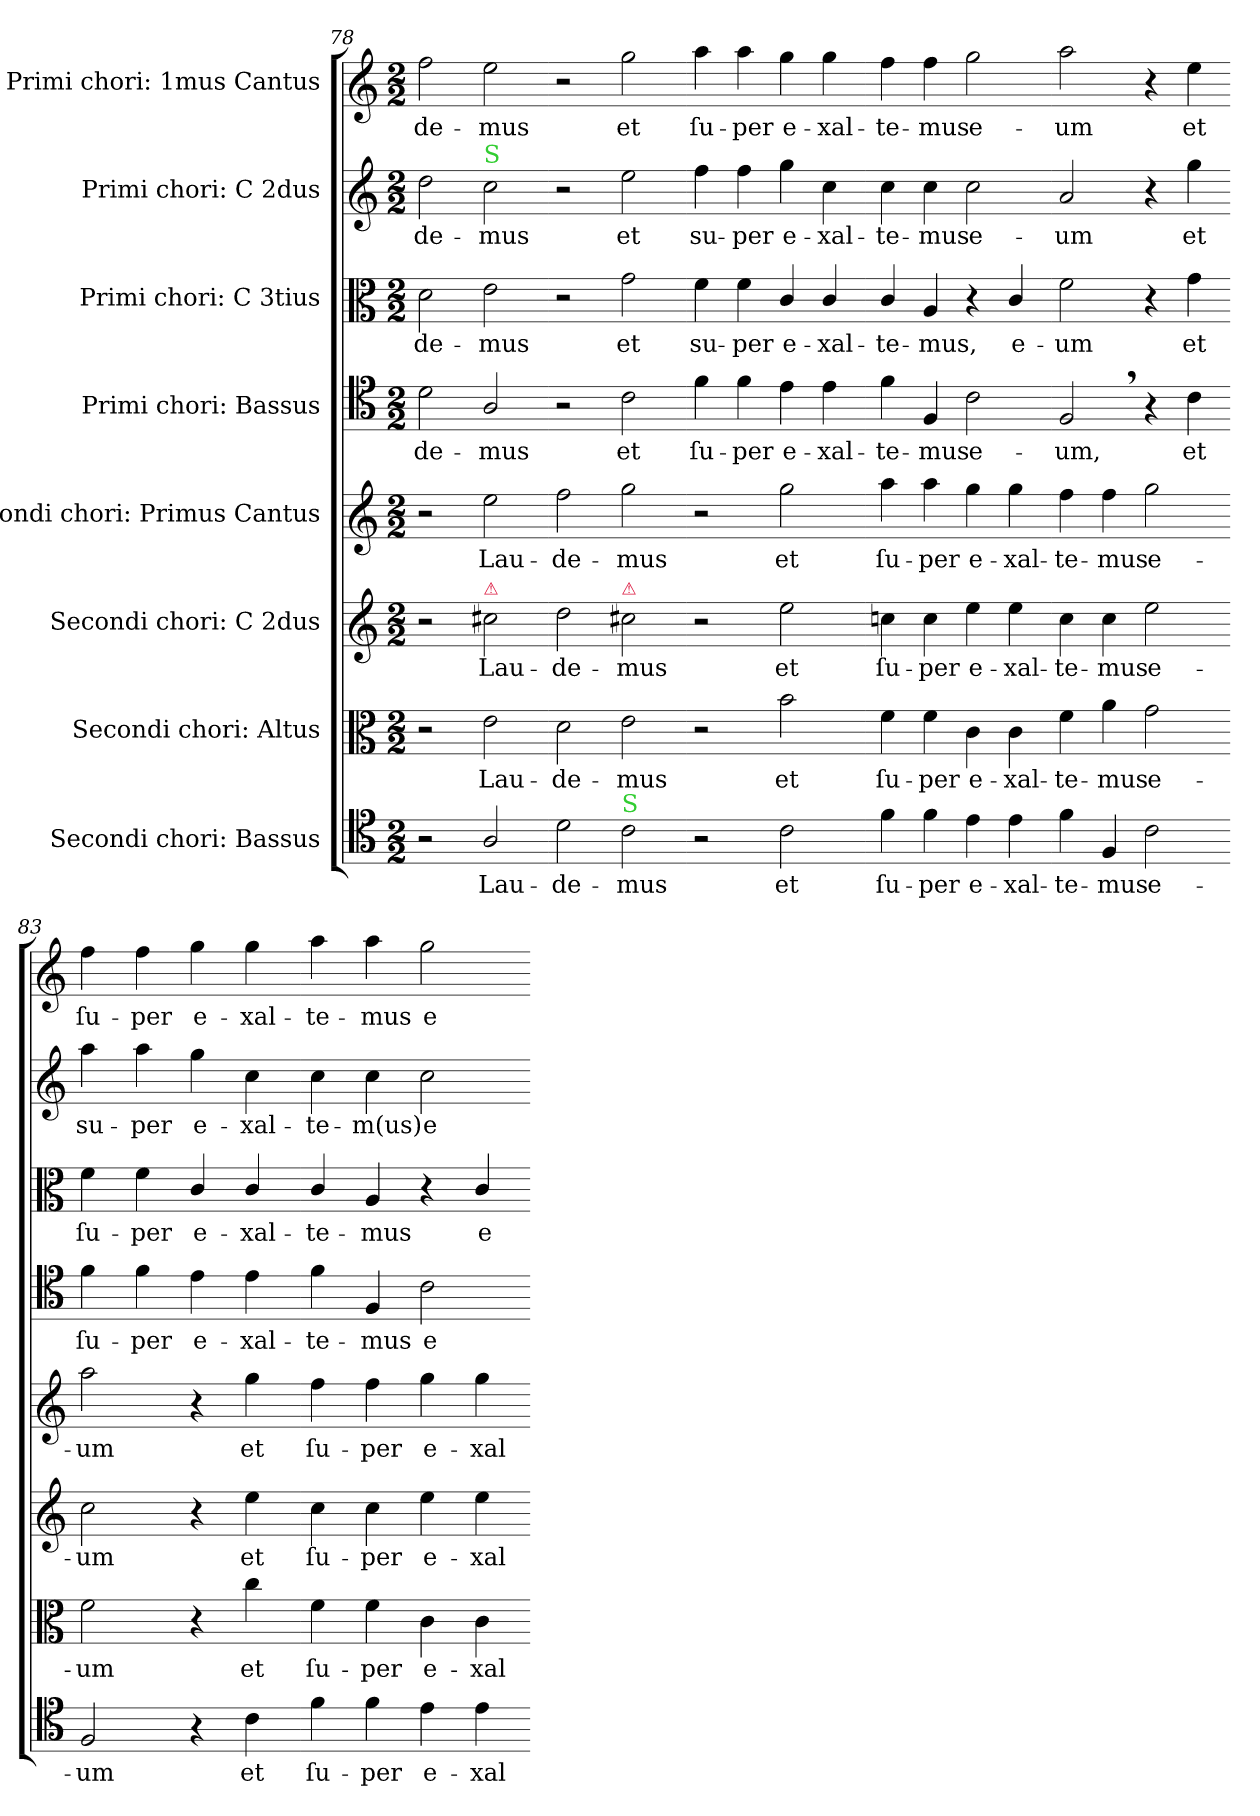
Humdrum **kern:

**kern	**text	**kern	**text	**kern	**text	**kern	**text	**kern	**text	**kern	**text	**kern	**text	**kern	**text
*part8	*part8	*part7	*part7	*part6	*part6	*part5	*part5	*part4	*part4	*part3	*part3	*part2	*part2	*part1	*part1
*staff8	*staff8	*staff7	*staff7	*staff6	*staff6	*staff5	*staff5	*staff4	*staff4	*staff3	*staff3	*staff2	*staff2	*staff1	*staff1
*I"Secondi chori: Bassus	*	*I"Secondi chori: Altus	*	*I"Secondi chori: C 2dus	*	*I"Secondi chori: Primus Cantus	*	*I"Primi chori: Bassus	*	*I"Primi chori: C 3tius	*	*I"Primi chori: C 2dus	*	*I"Primi chori: 1mus Cantus	*
*clefC4	*	*clefC3	*	*clefG2	*	*clefG2	*	*clefC4	*	*clefC3	*	*clefG2	*	*clefG2	*
*k[]	*	*k[]	*	*k[]	*	*k[]	*	*k[]	*	*k[]	*	*k[]	*	*k[]	*
*M2/2	*	*M2/2	*	*M2/2	*	*M2/2	*	*M2/2	*	*M2/2	*	*M2/2	*	*M2/2	*
=78	=78	=78	=78	=78	=78	=78	=78	=78	=78	=78	=78	=78	=78	=78	=78
2r	.	2r	.	2r	.	2r	.	2d\	-de-	2d\	-de-	2dd\	-de-	2ff\	-de-
!	!	!	!	!	!	!	!	!	!	!	!	!LO:TX:a:color=limegreen:t=S	!	!	!
!	!	!	!	!LO:TX:a:color=crimson:t=⚠	!	!	!	!	!	!	!	!	!	!	!
2A/	Lau-	2e\	Lau-	2cc#X\	Lau-	2ee\	Lau-	2A/	-mus	2e\	-mus	2cc\	-mus	2ee\	-mus
=79-	=79-	=79-	=79-	=79-	=79-	=79-	=79-	=79-	=79-	=79-	=79-	=79-	=79-	=79-	=79-
2d\	-de-	2d\	-de-	2dd\	-de-	2ff\	-de-	2r	.	2r	.	2r	.	2r	.
!	!	!	!	!LO:TX:a:color=crimson:t=⚠	!	!	!	!	!	!	!	!	!	!	!
!LO:TX:a:color=limegreen:t=S	!	!	!	!	!	!	!	!	!	!	!	!	!	!	!
2c\	-mus	2e\	-mus	2cc#X\	-mus	2gg\	-mus	2c\	et	2g\	et	2ee\	et	2gg\	et
=80-	=80-	=80-	=80-	=80-	=80-	=80-	=80-	=80-	=80-	=80-	=80-	=80-	=80-	=80-	=80-
2r	.	2r	.	2r	.	2r	.	4f\	ſu-	4f\	su-	4ff\	su-	4aa\	ſu-
.	.	.	.	.	.	.	.	4f\	-per	4f\	-per	4ff\	-per	4aa\	-per
2c\	et	2b\	et	2ee\	et	2gg\	et	4e\	e-	4c/	e-	4gg\	e-	4gg\	e-
.	.	.	.	.	.	.	.	4e\	-xal-	4c/	-xal-	4cc\	-xal-	4gg\	-xal-
=81-	=81-	=81-	=81-	=81-	=81-	=81-	=81-	=81-	=81-	=81-	=81-	=81-	=81-	=81-	=81-
4f\	ſu-	4f\	ſu-	4ccn\	ſu-	4aa\	ſu-	4f\	-te-	4c/	-te-	4cc\	-te-	4ff\	-te-
4f\	-per	4f\	-per	4cc\	-per	4aa\	-per	4F/	-mus	4A/	-mus,	4cc\	-mus	4ff\	-mus
4e\	e-	4c\	e-	4ee\	e-	4gg\	e-	2c\	e-	4r	.	2cc\	e-	2gg\	e-
4e\	-xal-	4c\	-xal-	4ee\	-xal-	4gg\	-xal-	.	.	4c/	e-	.	.	.	.
=82-	=82-	=82-	=82-	=82-	=82-	=82-	=82-	=82-	=82-	=82-	=82-	=82-	=82-	=82-	=82-
4f\	-te-	4f\	-te-	4cc\	-te-	4ff\	-te-	2F,</	-um,	2f\	-um	2a/	-um	2aa\	-um
4F/	-mus	4a\	-mus	4cc\	-mus	4ff\	-mus	.	.	.	.	.	.	.	.
2c\	e-	2g\	e-	2ee\	e-	2gg\	e-	4r	.	4r	.	4r	.	4r	.
!	!	!	!	!	!	!	!	!	!	!	!	!	!	!	!LO:LY:i
.	.	.	.	.	.	.	.	4c\	et	4g\	et	4gg\	et	4ee\	et
=83-	=83-	=83-	=83-	=83-	=83-	=83-	=83-	=83-	=83-	=83-	=83-	=83-	=83-	=83-	=83-
!	!	!	!	!	!	!	!	!	!	!	!	!	!	!	!LO:LY:i
2F/	-um	2f\	-um	2cc\	-um	2aa\	-um	4f\	ſu-	4f\	ſu-	4aa\	su-	4ff\	ſu-
!	!	!	!	!	!	!	!	!	!	!	!	!	!	!	!LO:LY:i
.	.	.	.	.	.	.	.	4f\	-per	4f\	-per	4aa\	-per	4ff\	-per
!	!	!	!	!	!	!	!	!	!	!	!	!	!	!	!LO:LY:i
4r	.	4r	.	4r	.	4r	.	4e\	e-	4c/	e-	4gg\	e-	4gg\	e-
!	!	!	!	!	!LO:LY:i	!	!LO:LY:i	!	!	!	!	!	!	!	!LO:LY:i
4c\	et	4cc\	et	4ee\	et	4gg\	et	4e\	-xal-	4c/	-xal-	4cc\	-xal-	4gg\	-xal-
=84-	=84-	=84-	=84-	=84-	=84-	=84-	=84-	=84-	=84-	=84-	=84-	=84-	=84-	=84-	=84-
!	!	!	!	!	!LO:LY:i	!	!LO:LY:i	!	!	!	!	!	!	!	!LO:LY:i
4f\	ſu-	4f\	ſu-	4cc\	ſu-	4ff\	ſu-	4f\	-te-	4c/	-te-	4cc\	-te-	4aa\	-te-
!	!	!	!	!	!LO:LY:i	!	!LO:LY:i	!	!	!	!	!	!	!	!LO:LY:i
4f\	-per	4f\	-per	4cc\	-per	4ff\	-per	4F/	-mus	4A/	-mus	4cc\	-m(us)	4aa\	-mus
!	!	!	!	!	!LO:LY:i	!	!LO:LY:i	!	!	!	!	!	!	!	!LO:LY:i
4e\	e-	4c\	e-	4ee\	e-	4gg\	e-	2c\	e-	4r	.	2cc\	e-	2gg\	e-
!	!	!	!	!	!LO:LY:i	!	!LO:LY:i	!	!	!	!	!	!	!	!
4e\	-xal-	4c\	-xal-	4ee\	-xal-	4gg\	-xal-	.	.	4c/	e-	.	.	.	.
=-	=-	=-	=-	=-	=-	=-	=-	=-	=-	=-	=-	=-	=-	=-	=-
*-	*-	*-	*-	*-	*-	*-	*-	*-	*-	*-	*-	*-	*-	*-	*-
